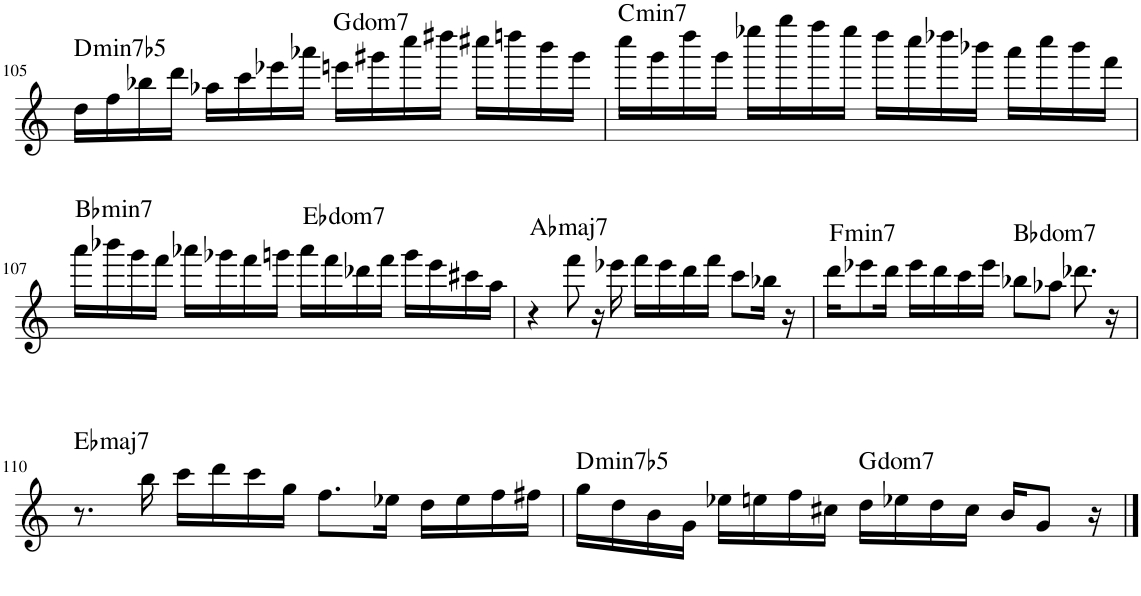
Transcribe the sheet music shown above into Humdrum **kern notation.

**kern	**harte
*part1	*part1
*staff1	*
*I"Piano	*
*I'Pno.	*
!!LO:PB:g=z
*clefG2	*
*k[]	*
*M4/4	*
=105	=105
!	!LO:H:kt=min7b5
16dd\LL	D:hdim7
16ff\	.
16bb-X\	.
16ddd\JJ	.
16aa-X\LL	.
16ccc\	.
16eee-X\	.
16aaa-X\JJ	.
!	!LO:H:kt=dom
16eeen\LL	.
16ggg#X\	.
16cccc\	.
16dddd#X\JJ	.
16cccc#X\LL	.
16ddddn\	.
16bbb\	.
16ggg#\JJ	.
=106	=106
!	!LO:H:kt=min7
16cccc\LL	C:min7
16ggg\	.
16dddd\	.
16ggg\JJ	.
16eeee-X\LL	.
16gggg\	.
16ffff\	.
16eeee-\JJ	.
16dddd\LL	.
16cccc\	.
16dddd-X\	.
16bbb-X\JJ	.
16aaa\LL	.
16cccc\	.
16bbb-\	.
16fff\JJ	.
!!LO:LB:g=z
=107	=107
!	!LO:H:kt=min7
16aaa\LL	Bb:min7
16bbb-X\	.
16ggg\	.
16fff\JJ	.
16aaa-X\LL	.
16ggg-X\	.
16fff\	.
16gggn\JJ	.
!	!LO:H:kt=dom
16aaa-\LL	.
16fff\	.
16ddd-X\	.
16fff\JJ	.
16ggg\LL	.
16eee\	.
16ccc#X\	.
16aa\JJ	.
=108	=108
!	!LO:H:kt=maj7
4r	Ab:maj7
8fff\	.
16r	.
16eee-X\	.
16fff\LL	.
16eee-\	.
16ddd\	.
16fff\JJ	.
8ccc\L	.
16bb-X\Jk	.
16r	.
=109	=109
!	!LO:H:kt=min7
16ddd\KL	F:min7
8eee-X\	.
16ddd\Jk	.
16eee-\LL	.
16ddd\	.
16ccc\	.
16eee-\JJ	.
!	!LO:H:kt=dom
8bb-X\L	.
8aa-X\J	.
8.ddd-X\	.
16r	.
!!LO:LB:g=z
=110	=110
!	!LO:H:kt=maj7
8.r	Eb:maj7
16bb\	.
16ccc\LL	.
16ddd\	.
16ccc\	.
16gg\JJ	.
8.ff\L	.
16ee-X\Jk	.
16dd\LL	.
16ee-\	.
16ff\	.
16ff#X\JJ	.
=111	=111
!	!LO:H:kt=min7b5
16gg\LL	D:hdim7
16dd\	.
16b\	.
16g\JJ	.
16ee-X\LL	.
16een\	.
16ff\	.
16cc#X\JJ	.
!	!LO:H:kt=dom
16dd\LL	.
16ee-X\	.
16dd\	.
16cc#\JJ	.
16b/KL	.
8g/J	.
16r	.
==	==
*-	*-
